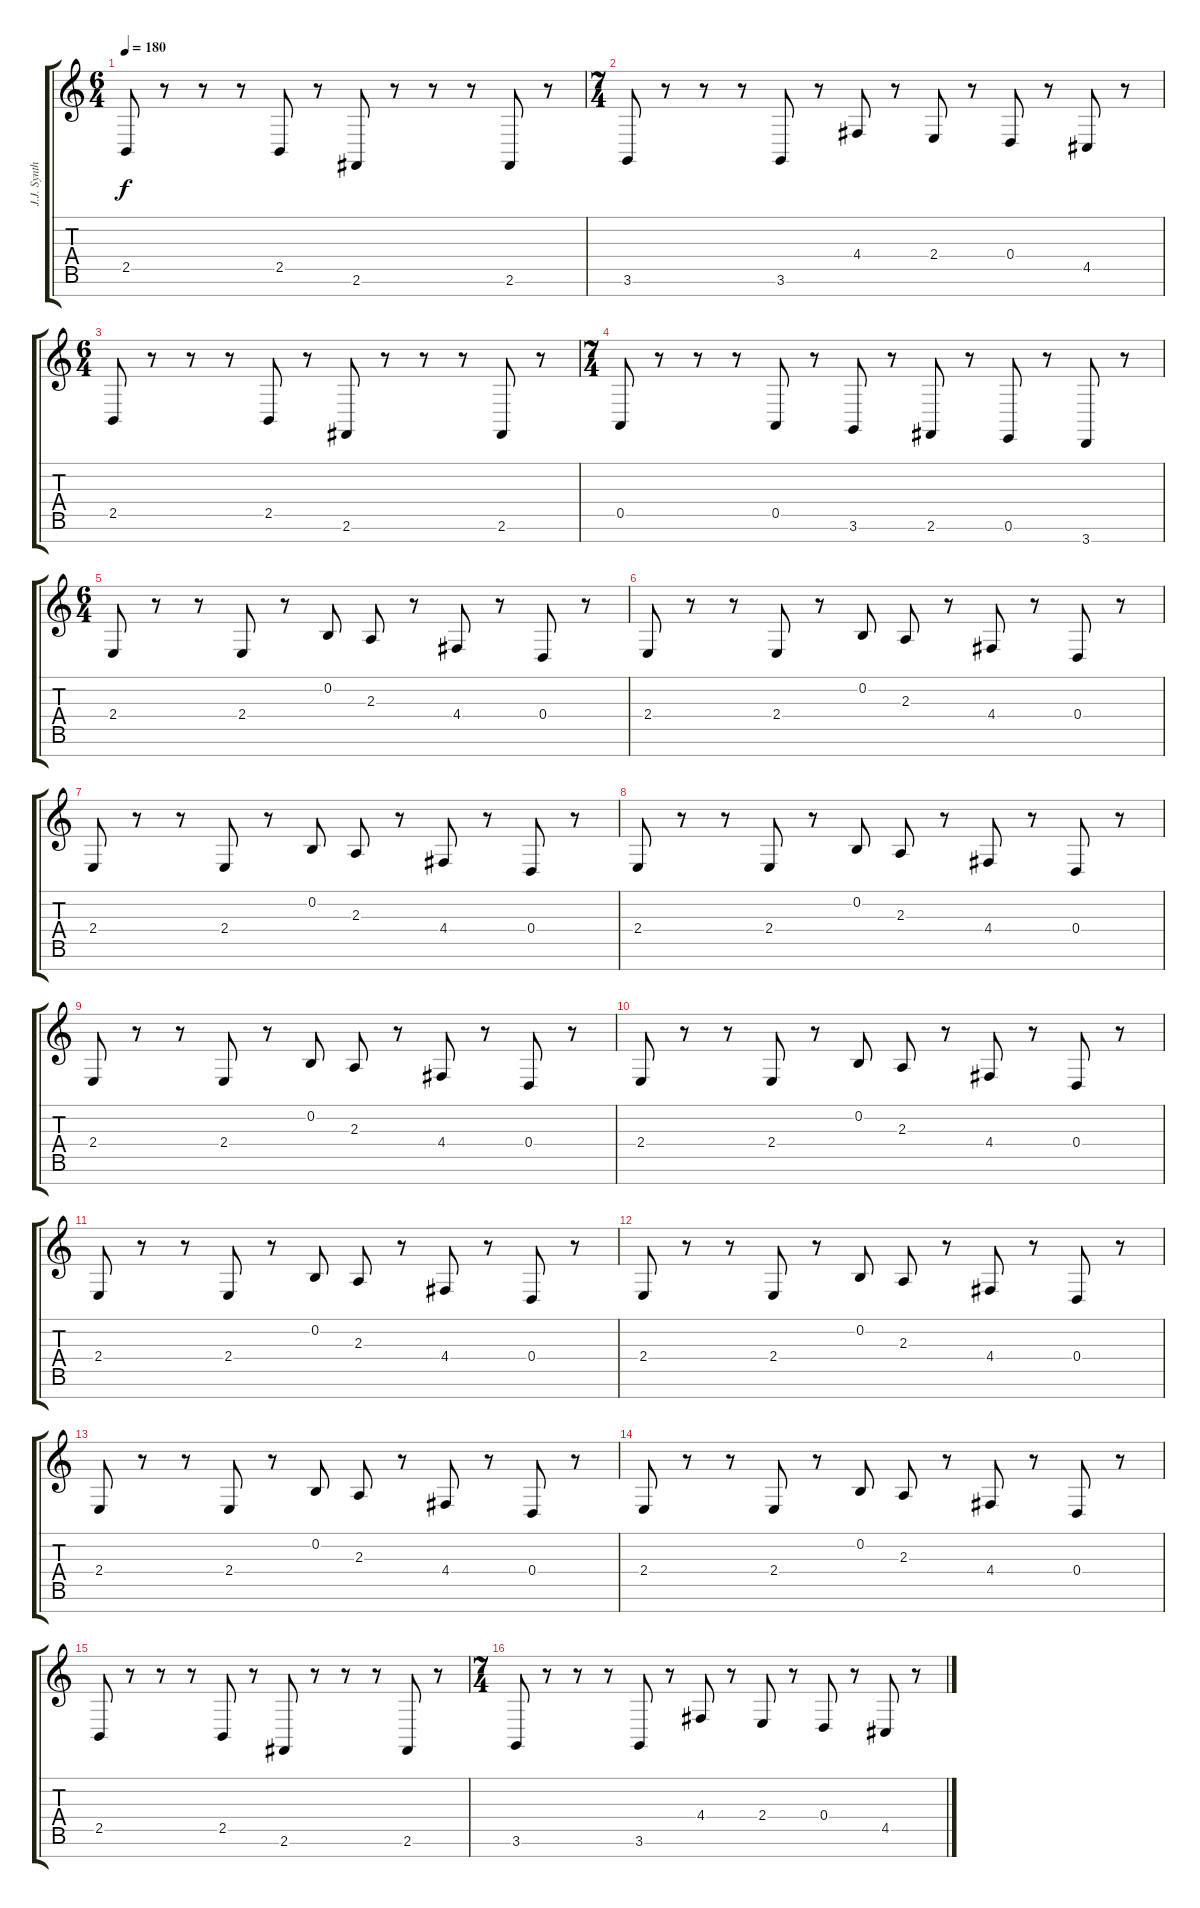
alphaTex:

\track ("J.J. Synth" "J.J. Synth") {instrument drawbarorgan}
\staff {score tabs}
\tuning (E4 B3 G3 D3 A2 E2 B1) {hide}
\ts (6 4)
\tempo 180
\clef g2
\ks c
2.5.8{dy f} r.8 r.8 r.8 2.5.8 r.8 2.6.8 r.8 r.8 r.8 2.6.8 r.8 |
\ts (7 4)
3.6.8 r.8 r.8 r.8 3.6.8 r.8 4.4.8 r.8 2.4.8 r.8 0.4.8 r.8 4.5.8 r.8 |
\ts (6 4)
2.5.8 r.8 r.8 r.8 2.5.8 r.8 2.6.8 r.8 r.8 r.8 2.6.8 r.8 |
\ts (7 4)
0.5.8 r.8 r.8 r.8 0.5.8 r.8 3.6.8 r.8 2.6.8 r.8 0.6.8 r.8 3.7.8 r.8 |
\ts (6 4)
2.4.8 r.8 r.8 2.4.8 r.8 0.2.8 2.3.8 r.8 4.4.8 r.8 0.4.8 r.8 |
2.4.8 r.8 r.8 2.4.8 r.8 0.2.8 2.3.8 r.8 4.4.8 r.8 0.4.8 r.8 |
2.4.8 r.8 r.8 2.4.8 r.8 0.2.8 2.3.8 r.8 4.4.8 r.8 0.4.8 r.8 |
2.4.8 r.8 r.8 2.4.8 r.8 0.2.8 2.3.8 r.8 4.4.8 r.8 0.4.8 r.8 |
2.4.8 r.8 r.8 2.4.8 r.8 0.2.8 2.3.8 r.8 4.4.8 r.8 0.4.8 r.8 |
2.4.8 r.8 r.8 2.4.8 r.8 0.2.8 2.3.8 r.8 4.4.8 r.8 0.4.8 r.8 |
2.4.8 r.8 r.8 2.4.8 r.8 0.2.8 2.3.8 r.8 4.4.8 r.8 0.4.8 r.8 |
2.4.8 r.8 r.8 2.4.8 r.8 0.2.8 2.3.8 r.8 4.4.8 r.8 0.4.8 r.8 |
2.4.8 r.8 r.8 2.4.8 r.8 0.2.8 2.3.8 r.8 4.4.8 r.8 0.4.8 r.8 |
2.4.8 r.8 r.8 2.4.8 r.8 0.2.8 2.3.8 r.8 4.4.8 r.8 0.4.8 r.8 |
2.5.8 r.8 r.8 r.8 2.5.8 r.8 2.6.8 r.8 r.8 r.8 2.6.8 r.8 |
\ts (7 4)
3.6.8 r.8 r.8 r.8 3.6.8 r.8 4.4.8 r.8 2.4.8 r.8 0.4.8 r.8 4.5.8 r.8
